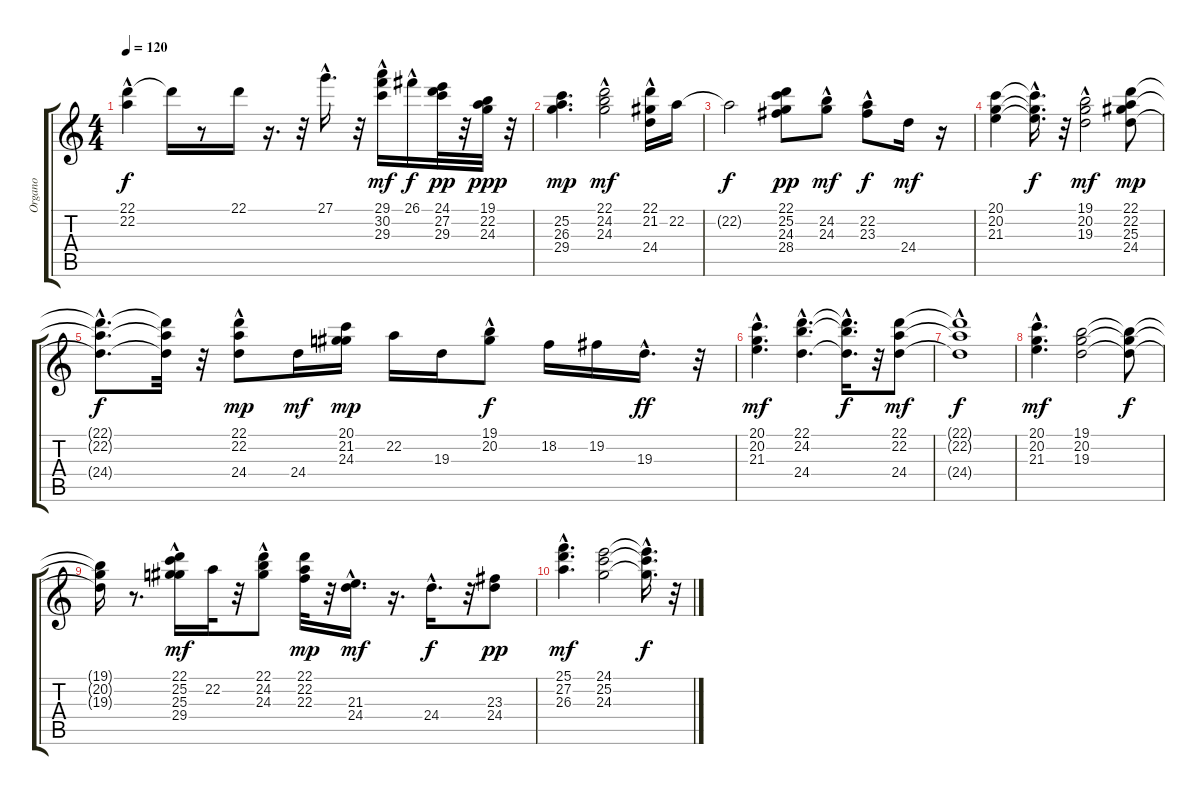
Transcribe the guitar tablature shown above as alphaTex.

\track ("Organo" "Organo") {instrument rockorgan}
\staff {score tabs}
\tuning (E4 B3 G3 D3 A2 E2) {hide}
\ts (4 4)
\tempo 120
\clef g2
\ks c
(22.1{t} 22.2{hac t}).4{dy f} 22.1{t}.16 r.8 22.1.16 r.16{d} r.32 27.1{hac}.16{d} r.32 (29.1{hac} 30.2 29.3).16{dy mf} 26.1{hac}.16{dy f} (24.1 27.2 29.3).32{dy pp} r.32 (19.1 22.2 24.3).32{dy ppp} r.32 |
(25.2 26.3 29.4).4{d dy mp} (22.1{hac} 24.2 24.3{hac}).2{dy mf} (22.1 21.2 24.4{hac}).16 22.2.16 |
22.2{t}.2{dy f} (22.1 25.2 24.3 28.4).8{dy pp} (24.2 24.3{hac}).8{dy mf} (22.2{hac} 23.3{hac}).8{dy f} 24.4.16{dy mf} r.16 |
(20.1 20.2 21.3).4 (20.1{hac t} 20.2{hac t} 21.3{t}).16{d dy f} r.32 (19.1 20.2 19.3{hac}).2{dy mf} (22.1 22.2 25.3 24.4).8{dy mp} |
(22.1{hac t} 22.2{hac t} 24.4{hac t}).8{d dy f} (22.1{t} 22.2{t} 24.4{t}).32 r.32 (22.1{hac} 22.2 24.4).8{dy mp} 24.4.16{dy mf} (20.1 21.2 24.3).16{dy mp} 22.2.16 19.3.16 (19.1{hac} 20.2{hac}).8{dy f} 18.2.16 19.2.16 19.3{hac}.16{d dy ff} r.32 |
(20.1{hac} 20.2{hac} 21.3).4{d dy mf} (22.1{hac} 24.2{hac} 24.4{hac}).4{d} (22.1{hac t} 24.2{hac t} 24.4{hac t}).16{d dy f} r.32 (22.1 22.2 24.4).8{dy mf} |
(22.1{t} 22.2{hac t} 24.4{hac t}).1{dy f} |
(20.1{hac} 20.2 21.3).4{d dy mf} (19.1 20.2 19.3).2 (19.1{t} 20.2{t} 19.3{t}).8{dy f} |
(19.1{t} 20.2{t} 19.3{t}).16 r.8{d} (22.1{hac} 25.2 25.3 29.4).16{dy mf} 22.2.32 r.32 (22.1{hac} 24.2 24.3{hac}).8 (22.1 22.2 22.3).32{dy mp} r.32 (21.3 24.4{hac}).16{d dy mf} r.16{d} 24.4{hac}.16{d dy f} r.32 (23.3 24.4).8{dy pp} |
(25.1{hac} 27.2 26.3).4{d dy mf} (24.1 25.2 24.3).2 (24.1{hac t} 25.2{hac t} 24.3{t}).16{d dy f} r.32
